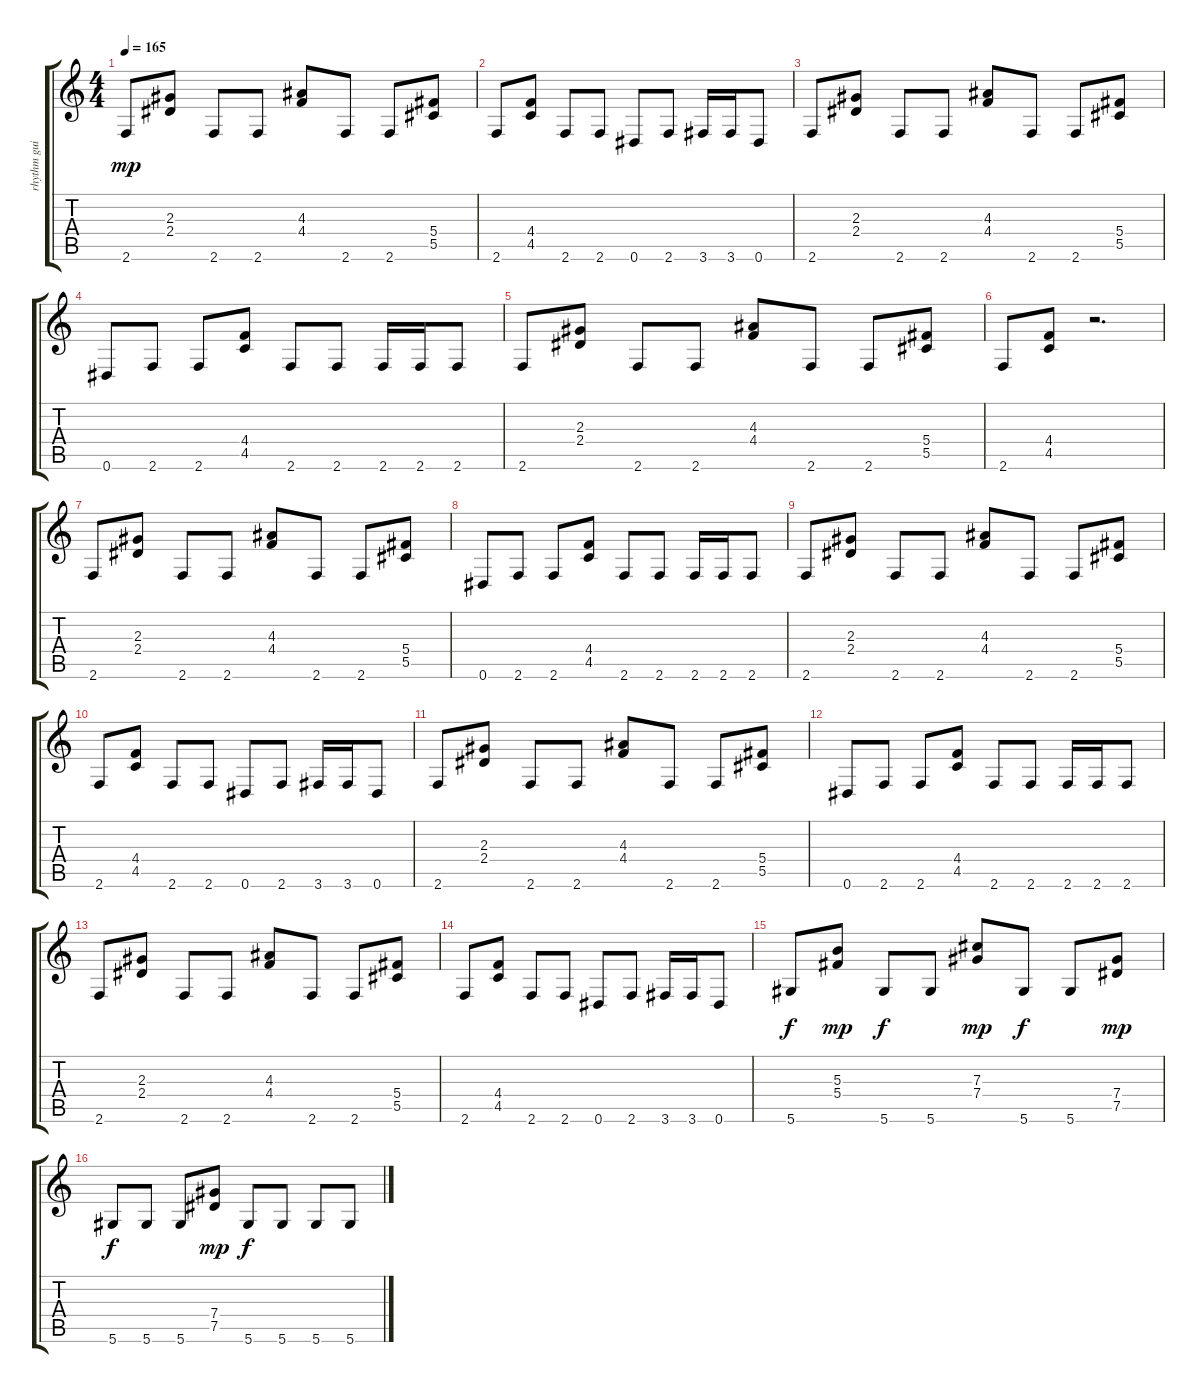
\track ("rhythm guitar II" "rhythm gui") {instrument distortionguitar}
\staff {score tabs}
\tuning (Eb4 Bb3 Gb3 Db3 Ab2 Eb2) {hide}
\ts (4 4)
\tempo 165
\clef g2
\ks c
2.6.8{dy mp} (2.3 2.4).8 2.6.8 2.6.8 (4.3 4.4).8 2.6.8 2.6.8 (5.4 5.5).8 |
2.6.8 (4.4 4.5).8 2.6.8 2.6.8 0.6.8 2.6.8 3.6.16 3.6.16 0.6.8 |
2.6.8 (2.3 2.4).8 2.6.8 2.6.8 (4.3 4.4).8 2.6.8 2.6.8 (5.4 5.5).8 |
0.6.8 2.6.8 2.6.8 (4.4 4.5).8 2.6.8 2.6.8 2.6.16 2.6.16 2.6.8 |
2.6.8 (2.3 2.4).8 2.6.8 2.6.8 (4.3 4.4).8 2.6.8 2.6.8 (5.4 5.5).8 |
2.6.8 (4.4 4.5).8 r.2{d} |
2.6.8 (2.3 2.4).8 2.6.8 2.6.8 (4.3 4.4).8 2.6.8 2.6.8 (5.4 5.5).8 |
0.6.8 2.6.8 2.6.8 (4.4 4.5).8 2.6.8 2.6.8 2.6.16 2.6.16 2.6.8 |
2.6.8 (2.3 2.4).8 2.6.8 2.6.8 (4.3 4.4).8 2.6.8 2.6.8 (5.4 5.5).8 |
2.6.8 (4.4 4.5).8 2.6.8 2.6.8 0.6.8 2.6.8 3.6.16 3.6.16 0.6.8 |
2.6.8 (2.3 2.4).8 2.6.8 2.6.8 (4.3 4.4).8 2.6.8 2.6.8 (5.4 5.5).8 |
0.6.8 2.6.8 2.6.8 (4.4 4.5).8 2.6.8 2.6.8 2.6.16 2.6.16 2.6.8 |
2.6.8 (2.3 2.4).8 2.6.8 2.6.8 (4.3 4.4).8 2.6.8 2.6.8 (5.4 5.5).8 |
2.6.8 (4.4 4.5).8 2.6.8 2.6.8 0.6.8 2.6.8 3.6.16 3.6.16 0.6.8 |
5.6.8{dy f} (5.3 5.4).8{dy mp} 5.6.8{dy f} 5.6.8 (7.3 7.4).8{dy mp} 5.6.8{dy f} 5.6.8 (7.4 7.5).8{dy mp} |
5.6.8{dy f} 5.6.8 5.6.8 (7.4 7.5).8{dy mp} 5.6.8{dy f} 5.6.8 5.6.8 5.6.8
